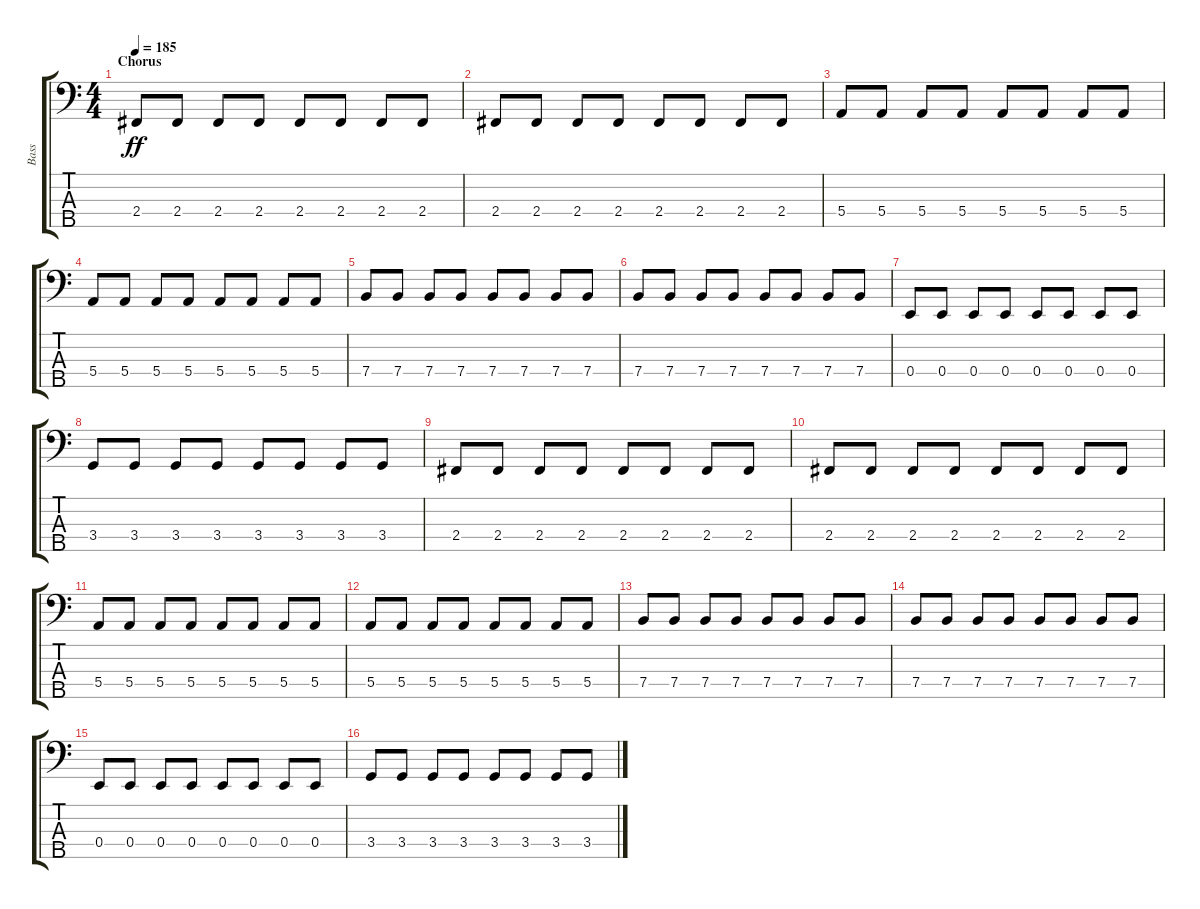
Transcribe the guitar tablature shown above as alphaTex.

\track ("Bass" "Bass") {instrument electricbasspick}
\staff {score tabs}
\tuning (G2 D2 A1 E1 A0) {hide}
\ts (4 4)
\section ("" "Chorus")
\tempo 185
\clef f4
\ks c
2.4.8{dy ff} 2.4.8 2.4.8 2.4.8 2.4.8 2.4.8 2.4.8 2.4.8 |
2.4.8 2.4.8 2.4.8 2.4.8 2.4.8 2.4.8 2.4.8 2.4.8 |
5.4.8 5.4.8 5.4.8 5.4.8 5.4.8 5.4.8 5.4.8 5.4.8 |
5.4.8 5.4.8 5.4.8 5.4.8 5.4.8 5.4.8 5.4.8 5.4.8 |
7.4.8 7.4.8 7.4.8 7.4.8 7.4.8 7.4.8 7.4.8 7.4.8 |
7.4.8 7.4.8 7.4.8 7.4.8 7.4.8 7.4.8 7.4.8 7.4.8 |
0.4.8 0.4.8 0.4.8 0.4.8 0.4.8 0.4.8 0.4.8 0.4.8 |
3.4.8 3.4.8 3.4.8 3.4.8 3.4.8 3.4.8 3.4.8 3.4.8 |
2.4.8 2.4.8 2.4.8 2.4.8 2.4.8 2.4.8 2.4.8 2.4.8 |
2.4.8 2.4.8 2.4.8 2.4.8 2.4.8 2.4.8 2.4.8 2.4.8 |
5.4.8 5.4.8 5.4.8 5.4.8 5.4.8 5.4.8 5.4.8 5.4.8 |
5.4.8 5.4.8 5.4.8 5.4.8 5.4.8 5.4.8 5.4.8 5.4.8 |
7.4.8 7.4.8 7.4.8 7.4.8 7.4.8 7.4.8 7.4.8 7.4.8 |
7.4.8 7.4.8 7.4.8 7.4.8 7.4.8 7.4.8 7.4.8 7.4.8 |
0.4.8 0.4.8 0.4.8 0.4.8 0.4.8 0.4.8 0.4.8 0.4.8 |
3.4.8 3.4.8 3.4.8 3.4.8 3.4.8 3.4.8 3.4.8 3.4.8
